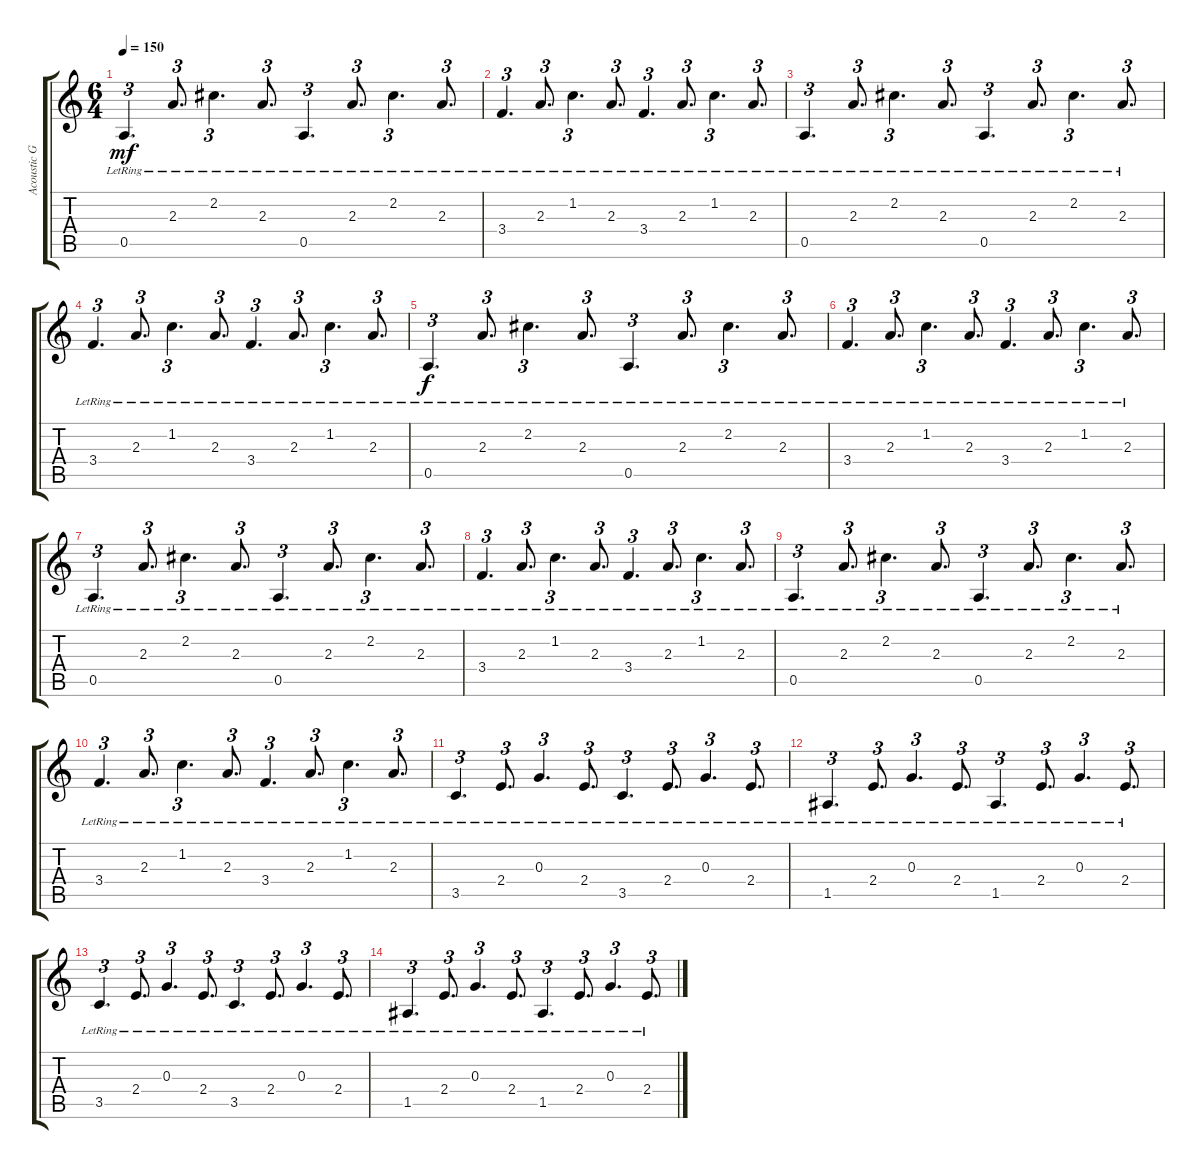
\track ("Acoustic Guitar" "Acoustic G") {instrument acousticguitarsteel}
\staff {score tabs}
\tuning (E4 B3 G3 D3 A2 D2) {hide}
\ts (6 4)
\tempo 150
\clef g2
\ks c
0.5{lr}.4{d tu (3 2) dy mf} 2.3{lr}.8{d tu (3 2)} 2.2{lr}.4{d tu (3 2)} 2.3{lr}.8{d tu (3 2)} 0.5{lr}.4{d tu (3 2)} 2.3{lr}.8{d tu (3 2)} 2.2{lr}.4{d tu (3 2)} 2.3{lr}.8{d tu (3 2)} |
3.4{lr}.4{d tu (3 2)} 2.3{lr}.8{d tu (3 2)} 1.2{lr}.4{d tu (3 2)} 2.3{lr}.8{d tu (3 2)} 3.4{lr}.4{d tu (3 2)} 2.3{lr}.8{d tu (3 2)} 1.2{lr}.4{d tu (3 2)} 2.3{lr}.8{d tu (3 2)} |
0.5{lr}.4{d tu (3 2)} 2.3{lr}.8{d tu (3 2)} 2.2{lr}.4{d tu (3 2)} 2.3{lr}.8{d tu (3 2)} 0.5{lr}.4{d tu (3 2)} 2.3{lr}.8{d tu (3 2)} 2.2{lr}.4{d tu (3 2)} 2.3{lr}.8{d tu (3 2)} |
3.4{lr}.4{d tu (3 2)} 2.3{lr}.8{d tu (3 2)} 1.2{lr}.4{d tu (3 2)} 2.3{lr}.8{d tu (3 2)} 3.4{lr}.4{d tu (3 2)} 2.3{lr}.8{d tu (3 2)} 1.2{lr}.4{d tu (3 2)} 2.3{lr}.8{d tu (3 2)} |
0.5{lr}.4{d tu (3 2) dy f} 2.3{lr}.8{d tu (3 2)} 2.2{lr}.4{d tu (3 2)} 2.3{lr}.8{d tu (3 2)} 0.5{lr}.4{d tu (3 2)} 2.3{lr}.8{d tu (3 2)} 2.2{lr}.4{d tu (3 2)} 2.3{lr}.8{d tu (3 2)} |
3.4{lr}.4{d tu (3 2)} 2.3{lr}.8{d tu (3 2)} 1.2{lr}.4{d tu (3 2)} 2.3{lr}.8{d tu (3 2)} 3.4{lr}.4{d tu (3 2)} 2.3{lr}.8{d tu (3 2)} 1.2{lr}.4{d tu (3 2)} 2.3{lr}.8{d tu (3 2)} |
0.5{lr}.4{d tu (3 2)} 2.3{lr}.8{d tu (3 2)} 2.2{lr}.4{d tu (3 2)} 2.3{lr}.8{d tu (3 2)} 0.5{lr}.4{d tu (3 2)} 2.3{lr}.8{d tu (3 2)} 2.2{lr}.4{d tu (3 2)} 2.3{lr}.8{d tu (3 2)} |
3.4{lr}.4{d tu (3 2)} 2.3{lr}.8{d tu (3 2)} 1.2{lr}.4{d tu (3 2)} 2.3{lr}.8{d tu (3 2)} 3.4{lr}.4{d tu (3 2)} 2.3{lr}.8{d tu (3 2)} 1.2{lr}.4{d tu (3 2)} 2.3{lr}.8{d tu (3 2)} |
0.5{lr}.4{d tu (3 2)} 2.3{lr}.8{d tu (3 2)} 2.2{lr}.4{d tu (3 2)} 2.3{lr}.8{d tu (3 2)} 0.5{lr}.4{d tu (3 2)} 2.3{lr}.8{d tu (3 2)} 2.2{lr}.4{d tu (3 2)} 2.3{lr}.8{d tu (3 2)} |
3.4{lr}.4{d tu (3 2)} 2.3{lr}.8{d tu (3 2)} 1.2{lr}.4{d tu (3 2)} 2.3{lr}.8{d tu (3 2)} 3.4{lr}.4{d tu (3 2)} 2.3{lr}.8{d tu (3 2)} 1.2{lr}.4{d tu (3 2)} 2.3{lr}.8{d tu (3 2)} |
3.5{lr}.4{d tu (3 2)} 2.4{lr}.8{d tu (3 2)} 0.3{lr}.4{d tu (3 2)} 2.4{lr}.8{d tu (3 2)} 3.5{lr}.4{d tu (3 2)} 2.4{lr}.8{d tu (3 2)} 0.3{lr}.4{d tu (3 2)} 2.4{lr}.8{d tu (3 2)} |
1.5{lr}.4{d tu (3 2)} 2.4{lr}.8{d tu (3 2)} 0.3{lr}.4{d tu (3 2)} 2.4{lr}.8{d tu (3 2)} 1.5{lr}.4{d tu (3 2)} 2.4{lr}.8{d tu (3 2)} 0.3{lr}.4{d tu (3 2)} 2.4{lr}.8{d tu (3 2)} |
3.5{lr}.4{d tu (3 2)} 2.4{lr}.8{d tu (3 2)} 0.3{lr}.4{d tu (3 2)} 2.4{lr}.8{d tu (3 2)} 3.5{lr}.4{d tu (3 2)} 2.4{lr}.8{d tu (3 2)} 0.3{lr}.4{d tu (3 2)} 2.4{lr}.8{d tu (3 2)} |
1.5{lr}.4{d tu (3 2)} 2.4{lr}.8{d tu (3 2)} 0.3{lr}.4{d tu (3 2)} 2.4{lr}.8{d tu (3 2)} 1.5{lr}.4{d tu (3 2)} 2.4{lr}.8{d tu (3 2)} 0.3{lr}.4{d tu (3 2)} 2.4{lr}.8{d tu (3 2)}
